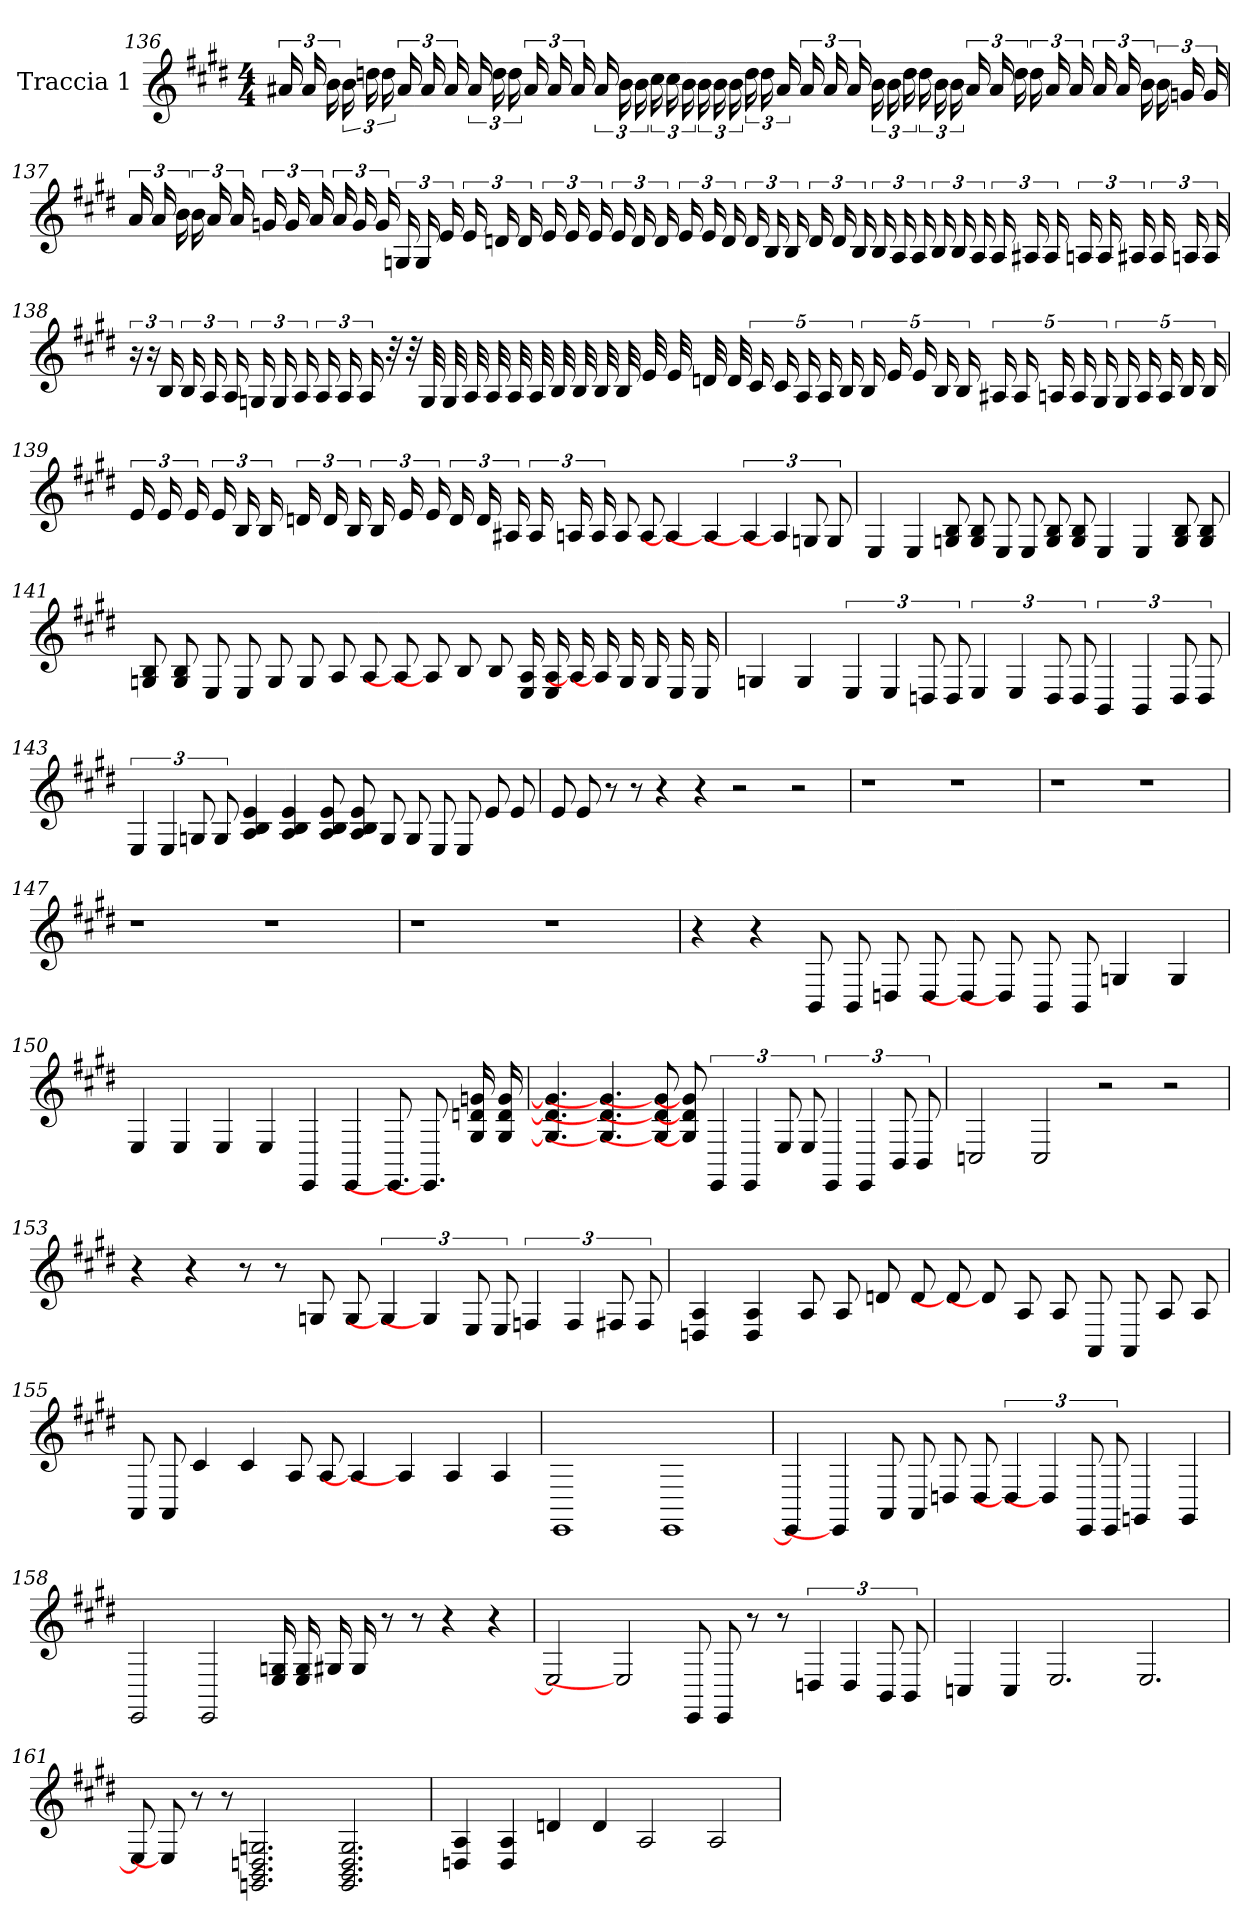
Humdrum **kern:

**kern
*part1
*staff1
*I"Traccia 1
*
*k[f#c#g#d#]
*M4/4
=136
24a#
24a#
24b
24b
24dd
24dd
24a#
24a#
24a#
24a#
24dd
24dd
24a#
24a#
24a#
24a#
24b
24b
24cc#
24cc#
24b
24b
24b
24b
24dd
24dd
24a#
24a#
24a#
24a#
24b
24b
24dd
24dd
24b
24b
24a#
24a#
24dd
24dd
24a#
24a#
24a#
24a#
24b
24b
24g
24g
=137
24a
24a
24b
24b
24a
24a
24g
24g
24a
24a
24g
24g
24G
24G
24e
24e
24d
24d
24e
24e
24e
24e
24d
24d
24e
24e
24d
24d
24B
24B
24d
24d
24B
24B
24A
24A
24B
24B
24A
24A
24A#
24A#
24A
24A
24A#
24A#
24A
24A
=138
24r
24r
24B
24B
24A
24A
24G
24G
24A
24A
24A
24A
32r
32r
32G
32G
32A
32A
32A
32A
32B
32B
32B
32B
32e
32e
32d
32d
20c#
20c#
20A
20A
20B
20B
20e
20e
20B
20B
20A#
20A#
20A
20A
20G
20G
20A
20A
20B
20B
=139
24e
24e
24e
24e
24B
24B
24d
24d
24B
24B
24e
24e
24d
24d
24A#
24A#
24A
24A
8A
8A
4A]
4A]
6A]
6A]
12G
12G
=140
4E
4E
8B 8G
8B 8G
8E
8E
8B 8G
8B 8G
4E
4E
8B 8G
8B 8G
=141
8B 8G
8B 8G
8E
8E
8G
8G
8A
8A
8A]
8A]
8B
8B
16A 16E
16A 16E
16A]
16A]
16G
16G
16E
16E
=142
4G
4G
6E
6E
12D
12D
6E
6E
12D
12D
6BB
6BB
12D
12D
=143
6E
6E
12G
12G
4e 4B 4A
4e 4B 4A
8e 8B 8A
8e 8B 8A
8G
8G
8E
8E
8e
8e
=144
8e
8e
8r
8r
4r
4r
2r
2r
=145
1r
1r
=146
1r
1r
=147
1r
1r
=148
1r
1r
=149
4r
4r
8BB
8BB
8D
8D
8D]
8D]
8BB
8BB
4G
4G
=150
4E
4E
4E
4E
4EE
4EE
8.EE]
8.EE]
16g 16d 16G#
16g 16d 16G#
=151
4.g] 4.d] 4.G#]
4.g] 4.d] 4.G#]
8g] 8d] 8G#]
8g] 8d] 8G#]
6EE
6EE
12E
12E
6EE
6EE
12BB
12BB
=152
2C
2C
2r
2r
=153
4r
4r
8r
8r
8G
8G
6G]
6G]
12E
12E
6F
6F
12F#
12F#
=154
4A 4D
4A 4D
8A
8A
8d
8d
8d]
8d]
8A
8A
8AA
8AA
8A
8A
=155
8AA
8AA
4c#
4c#
8A
8A
4A]
4A]
4A
4A
=156
1EE
1EE
=157
4EE]
4EE]
8AA
8AA
8D
8D
6D]
6D]
12EE
12EE
4GG
4GG
=158
2EE
2EE
16G 16E
16G 16E
16G#
16G#
8r
8r
4r
4r
=159
2E]
2E]
8EE
8EE
8r
8r
6D
6D
12BB
12BB
=160
4C
4C
2.E
2.E
=161
8E]
8E]
8r
8r
2.G 2.D 2.BB 2.GG
2.G 2.D 2.BB 2.GG
=162
4A 4D
4A 4D
4d
4d
2A
2A
=
*-
